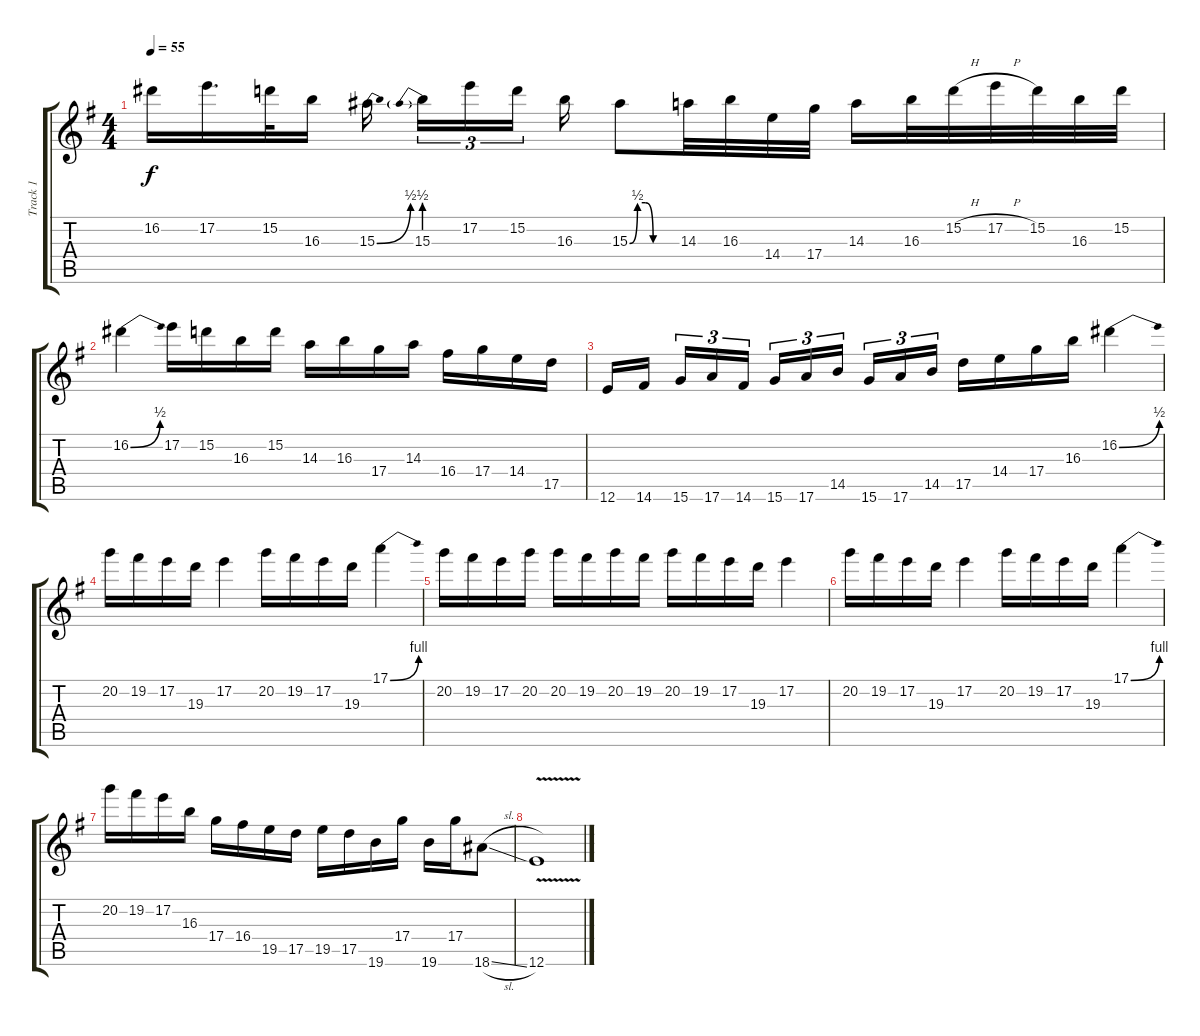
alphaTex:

\track ("Track 1" "Track 1") {instrument distortionguitar}
\staff {score tabs}
\tuning (E4 B3 G3 D3 A2 E2) {hide}
\ts (4 4)
\tempo 55
\clef g2
\ks eminor
16.2{t}.16{dy f} 17.2.16{d} 15.2.32 16.3.16 15.3{be (bend 0 0 60 2)}.16{beam splitsecondary} 15.3{be (prebend 0 2 60 2)}.16{tu (3 2)} 17.2.16{tu (3 2)} 15.2.16{tu (3 2) beam splitsecondary} 16.3.16 15.3{be (custom 0 0 10 2 20 2 30 0 60 0)}.8 14.3.32 16.3.32 14.4.32 17.4.32 14.3.16 16.3.32 15.2{h}.32 17.2{h}.32 15.2.32 16.3.32 15.2.32 |
16.2{be (bend 0 0 60 2)}.4 17.2.16 15.2.16 16.3.16 15.2.16 14.3.16 16.3.16 17.4.16 14.3.16 16.4.16 17.4.16 14.4.16 17.5.16 |
12.6.16 14.6.16{beam splitsecondary} 15.6.16{tu (3 2)} 17.6.16{tu (3 2)} 14.6.16{tu (3 2)} 15.6.16{tu (3 2)} 17.6.16{tu (3 2)} 14.5.16{tu (3 2) beam splitsecondary} 15.6.16{tu (3 2)} 17.6.16{tu (3 2)} 14.5.16{tu (3 2)} 17.5.16 14.4.16 17.4.16 16.3.16 16.2{be (bend 0 0 60 2)}.4 |
20.2.16 19.2.16 17.2.16 19.3.16 17.2.4 20.2.16 19.2.16 17.2.16 19.3.16 17.1{be (bend 0 0 60 4)}.4 |
20.2.16 19.2.16 17.2.16 20.2.16 20.2.16 19.2.16 20.2.16 19.2.16 20.2.16 19.2.16 17.2.16 19.3.16 17.2.4 |
20.2.16 19.2.16 17.2.16 19.3.16 17.2.4 20.2.16 19.2.16 17.2.16 19.3.16 17.1{be (bend 0 0 60 4)}.4 |
20.2.16 19.2.16 17.2.16 16.3.16 17.4.16 16.4.16 19.5.16 17.5.16 19.5.16 17.5.16 19.6.16 17.4.16 19.6.16 17.4.16 18.6{sl}.8 |
12.6{v}.1
